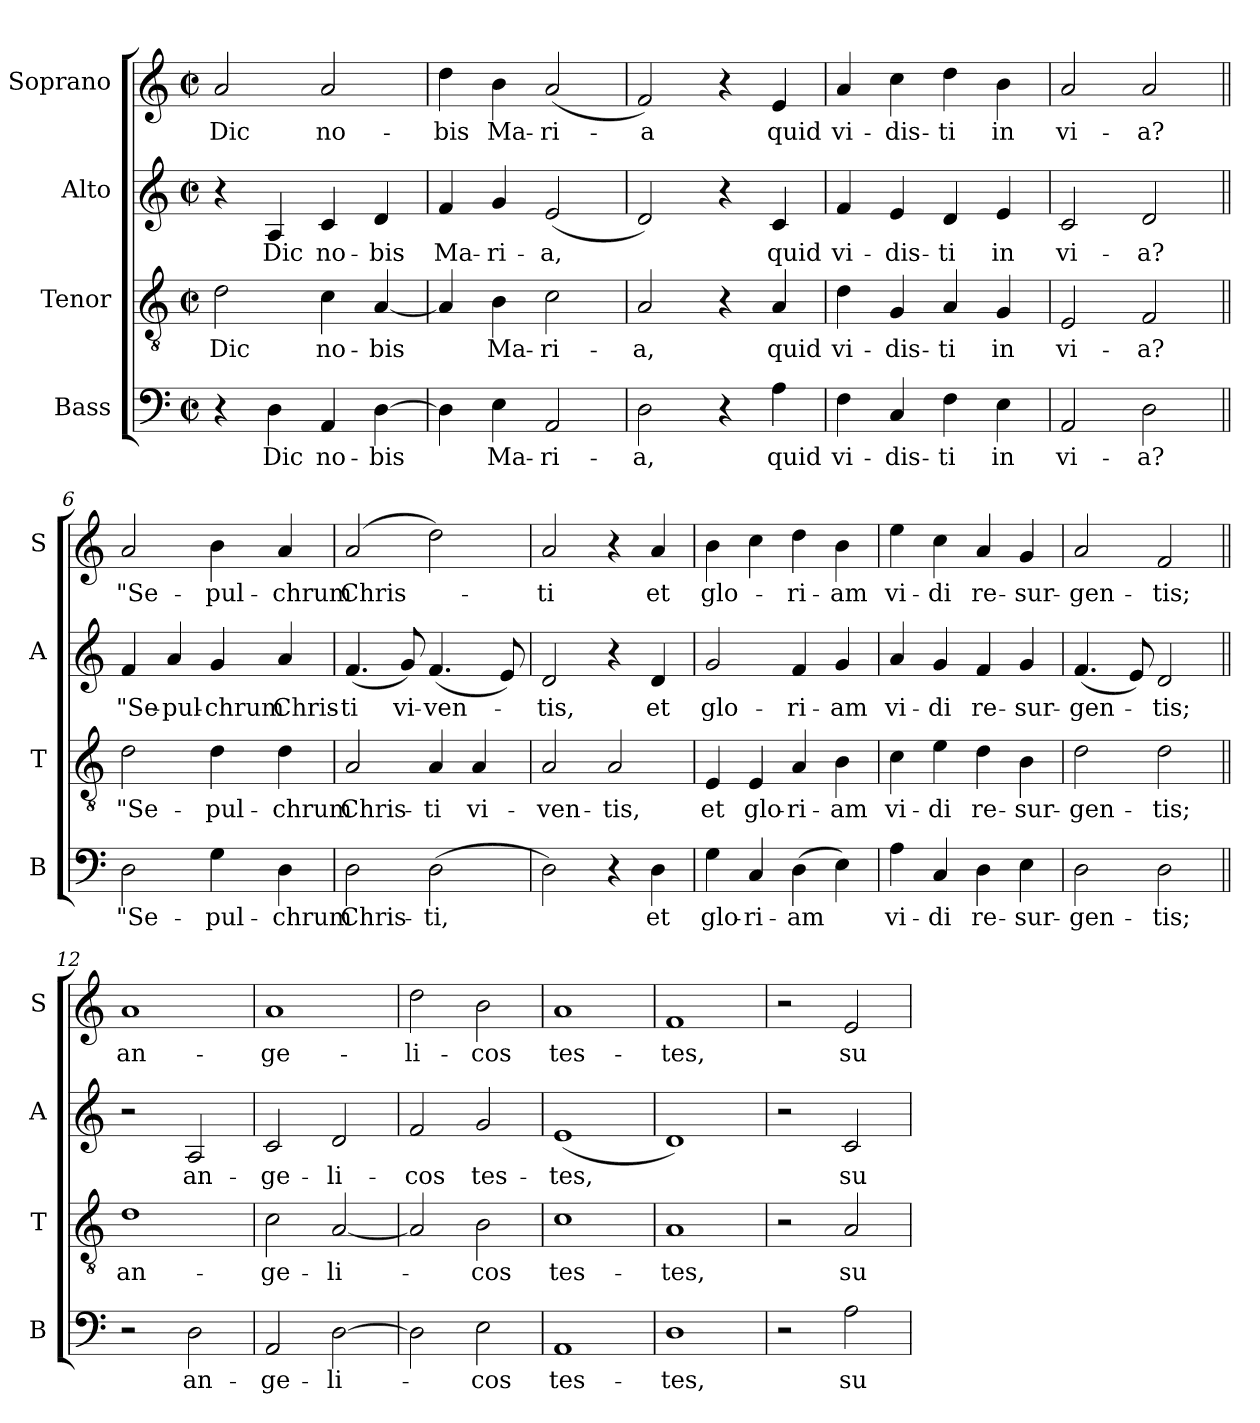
**kern	**text	**kern	**text	**kern	**text	**kern	**text
*part4	*part4	*part3	*part3	*part2	*part2	*part1	*part1
*staff4	*staff4	*staff3	*staff3	*staff2	*staff2	*staff1	*staff1
*I"Bass	*	*I"Tenor	*	*I"Alto	*	*I"Soprano	*
*I'B	*	*I'T	*	*I'A	*	*I'S	*
*clefF4	*	*clefGv2	*	*clefG2	*	*clefG2	*
*k[]	*	*k[]	*	*k[]	*	*k[]	*
*C:	*	*C:	*	*C:	*	*C:	*
*M2/2	*	*M2/2	*	*M2/2	*	*M2/2	*
*met(c|)	*	*met(c|)	*	*met(c|)	*	*met(c|)	*
=1	=1	=1	=1	=1	=1	=1	=1
!	!	!	!LO:LY:b	!	!	!	!LO:LY:b
4r	.	2d\	Dic	4r	.	2a/	Dic
!	!LO:LY:b	!	!	!	!LO:LY:b	!	!
4D\	Dic	.	.	4A/	Dic	.	.
!	!LO:LY:b	!	!LO:LY:b	!	!LO:LY:b	!	!LO:LY:b
4AA/	no-	4c\	no-	4c/	no-	2a/	no-
!	!LO:LY:b	!	!LO:LY:b	!	!LO:LY:b	!	!
[4D\	-bis	[4A/	-bis	4d/	-bis	.	.
=2	=2	=2	=2	=2	=2	=2	=2
!	!	!	!	!	!LO:LY:b	!	!LO:LY:b
4D\]	.	4A/]	.	4f/	Ma-	4dd\	-bis
!	!LO:LY:b	!	!LO:LY:b	!	!LO:LY:b	!	!LO:LY:b
4E\	Ma-	4B\	Ma-	4g/	-ri-	4b\	Ma-
!	!LO:LY:b	!	!LO:LY:b	!	!LO:LY:b	!	!LO:LY:b
2AA/	-ri-	2c\	-ri-	(<2e/	-a,	(<2a/	-ri-
=3	=3	=3	=3	=3	=3	=3	=3
!	!LO:LY:b	!	!LO:LY:b	!	!	!	!LO:LY:b
2D\	-a,	2A/	-a,	2d/)	.	2f/)	-a
4r	.	4r	.	4r	.	4r	.
!	!LO:LY:b	!	!LO:LY:b	!	!LO:LY:b	!	!LO:LY:b
4A\	quid	4A/	quid	4c/	quid	4e/	quid
=4	=4	=4	=4	=4	=4	=4	=4
!	!LO:LY:b	!	!LO:LY:b	!	!LO:LY:b	!	!LO:LY:b
4F\	vi-	4d\	vi-	4f/	vi-	4a/	vi-
!	!LO:LY:b	!	!LO:LY:b	!	!LO:LY:b	!	!LO:LY:b
4C/	-dis-	4G/	-dis-	4e/	-dis-	4cc\	-dis-
!	!LO:LY:b	!	!LO:LY:b	!	!LO:LY:b	!	!LO:LY:b
4F\	-ti	4A/	-ti	4d/	-ti	4dd\	-ti
!	!LO:LY:b	!	!LO:LY:b	!	!LO:LY:b	!	!LO:LY:b
4E\	in	4G/	in	4e/	in	4b\	in
=5	=5	=5	=5	=5	=5	=5	=5
!	!LO:LY:b	!	!LO:LY:b	!	!LO:LY:b	!	!LO:LY:b
2AA/	vi-	2E/	vi-	2c/	vi-	2a/	vi-
!	!LO:LY:b	!	!LO:LY:b	!	!LO:LY:b	!	!LO:LY:b
2D\	-a?	2F/	-a?	2d/	-a?	2a/	-a?
!!LO:LB:g=z
=6||	=6||	=6||	=6||	=6||	=6||	=6||	=6||
!	!LO:LY:b	!	!LO:LY:b	!	!LO:LY:b	!	!LO:LY:b
2D\	"Se-	2d\	"Se-	4f/	"Se-	2a/	"Se-
!	!	!	!	!	!LO:LY:b	!	!
.	.	.	.	4a/	-pul-	.	.
!	!LO:LY:b	!	!LO:LY:b	!	!LO:LY:b	!	!LO:LY:b
4G\	-pul-	4d\	-pul-	4g/	-chrum	4b\	-pul-
!	!LO:LY:b	!	!LO:LY:b	!	!LO:LY:b	!	!LO:LY:b
4D\	-chrum	4d\	-chrum	4a/	Chris-	4a/	-chrum
=7	=7	=7	=7	=7	=7	=7	=7
!	!LO:LY:b	!	!LO:LY:b	!	!LO:LY:b	!	!LO:LY:b
2D\	Chris-	2A/	Chris-	(<4.f/	-ti	(>2a/	Chris-
!	!	!	!	!	!LO:LY:b	!	!
.	.	.	.	8g/)	vi-	.	.
!	!LO:LY:b	!	!LO:LY:b	!	!LO:LY:b	!	!
(>2D\	-ti,	4A/	-ti	(<4.f/	-ven-	2dd\)	.
!	!	!	!LO:LY:b	!	!	!	!
.	.	4A/	vi-	.	.	.	.
.	.	.	.	8e/)	.	.	.
=8	=8	=8	=8	=8	=8	=8	=8
!	!	!	!LO:LY:b	!	!LO:LY:b	!	!LO:LY:b
2D\)	.	2A/	-ven-	2d/	-tis,	2a/	-ti
!	!	!	!LO:LY:b	!	!	!	!
4r	.	2A/	-tis,	4r	.	4r	.
!	!LO:LY:b	!	!	!	!LO:LY:b	!	!LO:LY:b
4D\	et	.	.	4d/	et	4a/	et
=9	=9	=9	=9	=9	=9	=9	=9
!	!LO:LY:b	!	!LO:LY:b	!	!LO:LY:b	!	!LO:LY:b
4G\	glo-	4E/	et	2g/	glo-	4b\	glo-
!	!LO:LY:b	!	!LO:LY:b	!	!	!	!
4C/	-ri-	4E/	glo-	.	.	4cc\	.
!	!LO:LY:b	!	!LO:LY:b	!	!LO:LY:b	!	!LO:LY:b
(>4D\	-am	4A/	-ri-	4f/	-ri-	4dd\	-ri-
!	!	!	!LO:LY:b	!	!LO:LY:b	!	!LO:LY:b
4E\)	.	4B\	-am	4g/	-am	4b\	-am
=10	=10	=10	=10	=10	=10	=10	=10
!	!LO:LY:b	!	!LO:LY:b	!	!LO:LY:b	!	!LO:LY:b
4A\	vi-	4c\	vi-	4a/	vi-	4ee\	vi-
!	!LO:LY:b	!	!LO:LY:b	!	!LO:LY:b	!	!LO:LY:b
4C/	-di	4e\	-di	4g/	-di	4cc\	-di
!	!LO:LY:b	!	!LO:LY:b	!	!LO:LY:b	!	!LO:LY:b
4D\	re-	4d\	re-	4f/	re-	4a/	re-
!	!LO:LY:b	!	!LO:LY:b	!	!LO:LY:b	!	!LO:LY:b
4E\	-sur-	4B\	-sur-	4g/	-sur-	4g/	-sur-
=11	=11	=11	=11	=11	=11	=11	=11
!	!LO:LY:b	!	!LO:LY:b	!	!LO:LY:b	!	!LO:LY:b
2D\	-gen-	2d\	-gen-	(<4.f/	-gen-	2a/	-gen-
.	.	.	.	8e/)	.	.	.
!	!LO:LY:b	!	!LO:LY:b	!	!LO:LY:b	!	!LO:LY:b
2D\	-tis;	2d\	-tis;	2d/	-tis;	2f/	-tis;
!!LO:LB:g=z
=12||	=12||	=12||	=12||	=12||	=12||	=12||	=12||
!	!	!	!LO:LY:b	!	!	!	!LO:LY:b
2r	.	1d	an-	2r	.	1a	an-
!	!LO:LY:b	!	!	!	!LO:LY:b	!	!
2D\	an-	.	.	2A/	an-	.	.
=13	=13	=13	=13	=13	=13	=13	=13
!	!LO:LY:b	!	!LO:LY:b	!	!LO:LY:b	!	!LO:LY:b
2AA/	-ge-	2c\	-ge-	2c/	-ge-	1a	-ge-
!	!LO:LY:b	!	!LO:LY:b	!	!LO:LY:b	!	!
[2D\	-li-	[2A/	-li-	2d/	-li-	.	.
=14	=14	=14	=14	=14	=14	=14	=14
!	!	!	!	!	!LO:LY:b	!	!LO:LY:b
2D\]	.	2A/]	.	2f/	-cos	2dd\	-li-
!	!LO:LY:b	!	!LO:LY:b	!	!LO:LY:b	!	!LO:LY:b
2E\	-cos	2B\	-cos	2g/	tes-	2b\	-cos
=15	=15	=15	=15	=15	=15	=15	=15
!	!LO:LY:b	!	!LO:LY:b	!	!LO:LY:b	!	!LO:LY:b
1AA	tes-	1c	tes-	(<1e	-tes,	1a	tes-
=16	=16	=16	=16	=16	=16	=16	=16
!	!LO:LY:b	!	!LO:LY:b	!	!	!	!LO:LY:b
1D	-tes,	1A	-tes,	1d)	.	1f	-tes,
=17	=17	=17	=17	=17	=17	=17	=17
2r	.	2r	.	2r	.	2r	.
!	!LO:LY:b	!	!LO:LY:b	!	!LO:LY:b	!	!LO:LY:b
2A\	su-	2A/	su-	2c/	su-	2e/	su-
=	=	=	=	=	=	=	=
*-	*-	*-	*-	*-	*-	*-	*-
